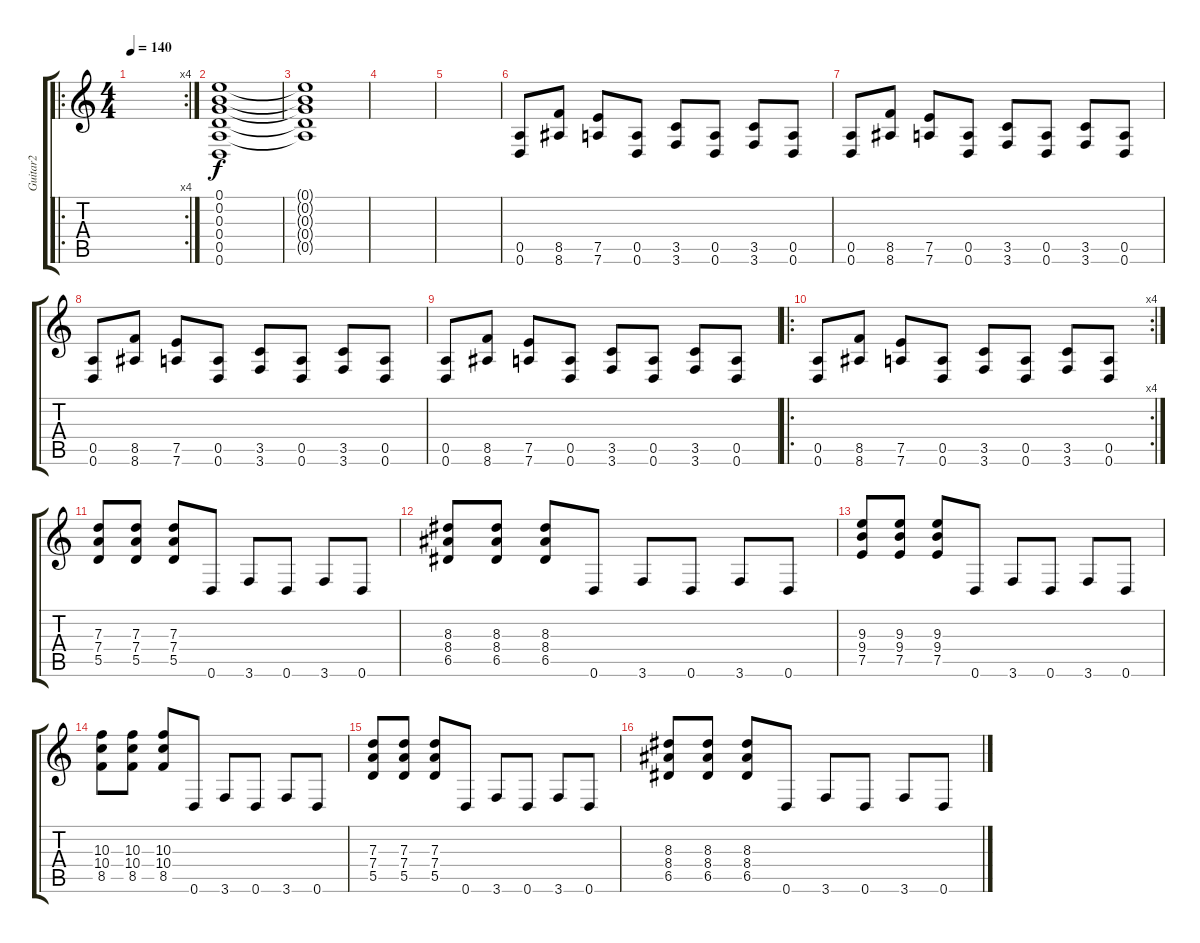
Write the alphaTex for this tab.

\track ("Guitar2" "Guitar2") {instrument distortionguitar}
\staff {score tabs}
\tuning (E4 B3 G3 D3 A2 D2) {hide}
\ro
\rc 4
\ts (4 4)
\section ("" "")
\tempo 140
\clef g2
\ks c
|
(0.1 0.2 0.3 0.4 0.5 0.6).1 |
(0.1{t} 0.2{t} 0.3{t} 0.4{t} 0.5{t}).1 |
|
|
(0.5 0.6).8 (8.5 8.6).8 (7.5 7.6).8 (0.5 0.6).8 (3.5 3.6).8 (0.5 0.6).8 (3.5 3.6).8 (0.5 0.6).8 |
(0.5 0.6).8 (8.5 8.6).8 (7.5 7.6).8 (0.5 0.6).8 (3.5 3.6).8 (0.5 0.6).8 (3.5 3.6).8 (0.5 0.6).8 |
(0.5 0.6).8 (8.5 8.6).8 (7.5 7.6).8 (0.5 0.6).8 (3.5 3.6).8 (0.5 0.6).8 (3.5 3.6).8 (0.5 0.6).8 |
(0.5 0.6).8 (8.5 8.6).8 (7.5 7.6).8 (0.5 0.6).8 (3.5 3.6).8 (0.5 0.6).8 (3.5 3.6).8 (0.5 0.6).8 |
\ro
\rc 4
(0.5 0.6).8 (8.5 8.6).8 (7.5 7.6).8 (0.5 0.6).8 (3.5 3.6).8 (0.5 0.6).8 (3.5 3.6).8 (0.5 0.6).8 |
(7.3 7.4 5.5).8 (7.3 7.4 5.5).8 (7.3 7.4 5.5).8 0.6.8 3.6.8 0.6.8 3.6.8 0.6.8 |
(8.3 8.4 6.5).8 (8.3 8.4 6.5).8 (8.3 8.4 6.5).8 0.6.8 3.6.8 0.6.8 3.6.8 0.6.8 |
(9.3 9.4 7.5).8 (9.3 9.4 7.5).8 (9.3 9.4 7.5).8 0.6.8 3.6.8 0.6.8 3.6.8 0.6.8 |
(10.3 10.4 8.5).8 (10.3 10.4 8.5).8 (10.3 10.4 8.5).8 0.6.8 3.6.8 0.6.8 3.6.8 0.6.8 |
(7.3 7.4 5.5).8 (7.3 7.4 5.5).8 (7.3 7.4 5.5).8 0.6.8 3.6.8 0.6.8 3.6.8 0.6.8 |
(8.3 8.4 6.5).8 (8.3 8.4 6.5).8 (8.3 8.4 6.5).8 0.6.8 3.6.8 0.6.8 3.6.8 0.6.8
